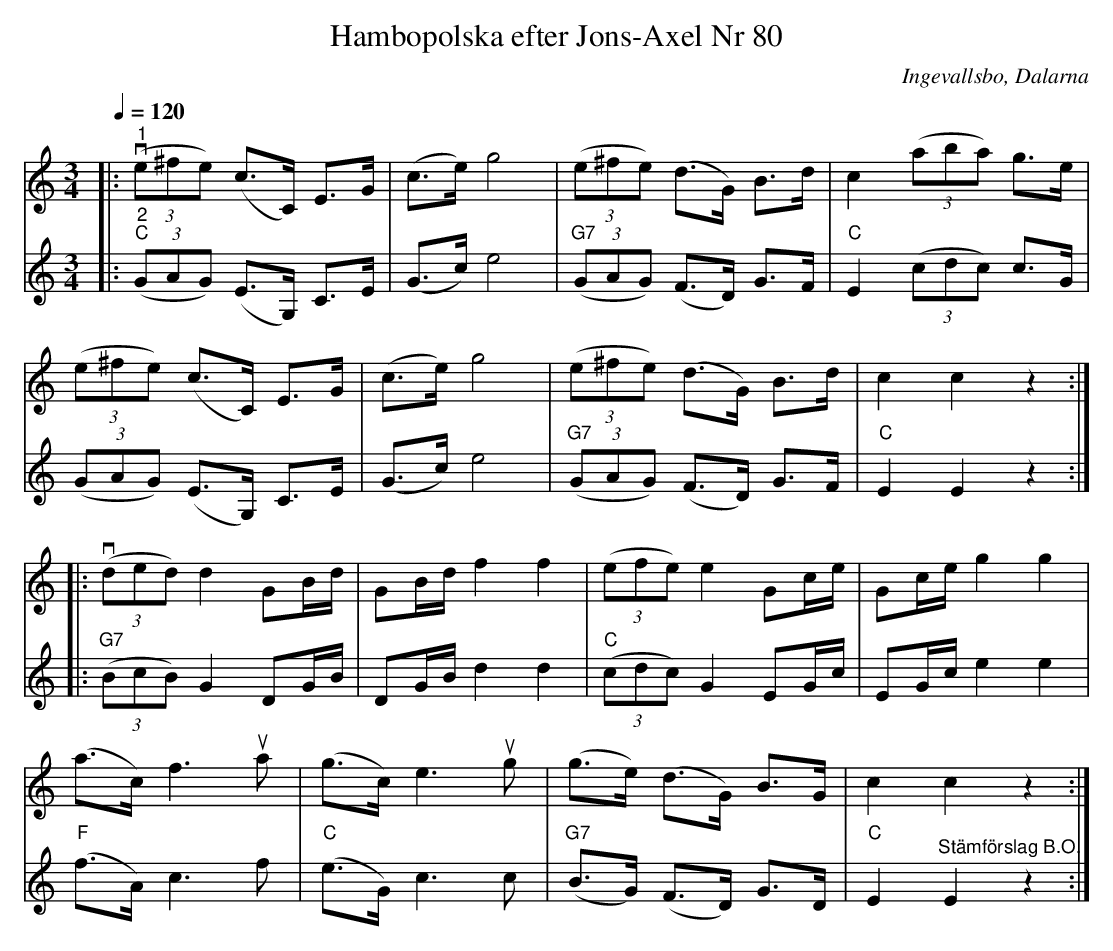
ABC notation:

X:1
T:Hambopolska efter Jons-Axel Nr 80
O:Ingevallsbo, Dalarna
L:1/8
Q:1/4=120
M:3/4
K:C
V:1
|:"^1"v (3(e^fe) (c>C) E>G | (c>e) g4 | (3(e^fe) (d>G) B>d | c2 (3(aba) g>e |
(3(e^fe) (c>C) E>G | (c>e) g4 | (3(e^fe) (d>G) B>d | c2 c2 z2 ::
v (3(ded) d2 GB/d/ | GB/d/ f2 f2 | (3(efe) e2 Gc/e/ | Gc/e/ g2 g2 |
(a>c) f3u a | (g>c) e3u g | (g>e) (d>G) B>G | c2 c2 z2 :|
V:2
|:"^2" "C" (3(GAG) (E>G,) C>E | (G>c) e4 |"G7" (3(GAG) (F>D) G>F |"C" E2 (3(cdc) c>G |
(3(GAG) (E>G,) C>E | (G>c) e4 |"G7" (3(GAG) (F>D) G>F |"C" E2 E2 z2 ::
"G7" (3(BcB) G2 DG/B/ | DG/B/ d2 d2 |"C" (3(cdc) G2 EG/c/ | EG/c/ e2 e2 |
"F" (f>A) c3 f |"C" (e>G) c3 c |"G7" (B>G) (F>D) G>D | "C" E2 "^Stämförslag B.O." E2 z2 :|
